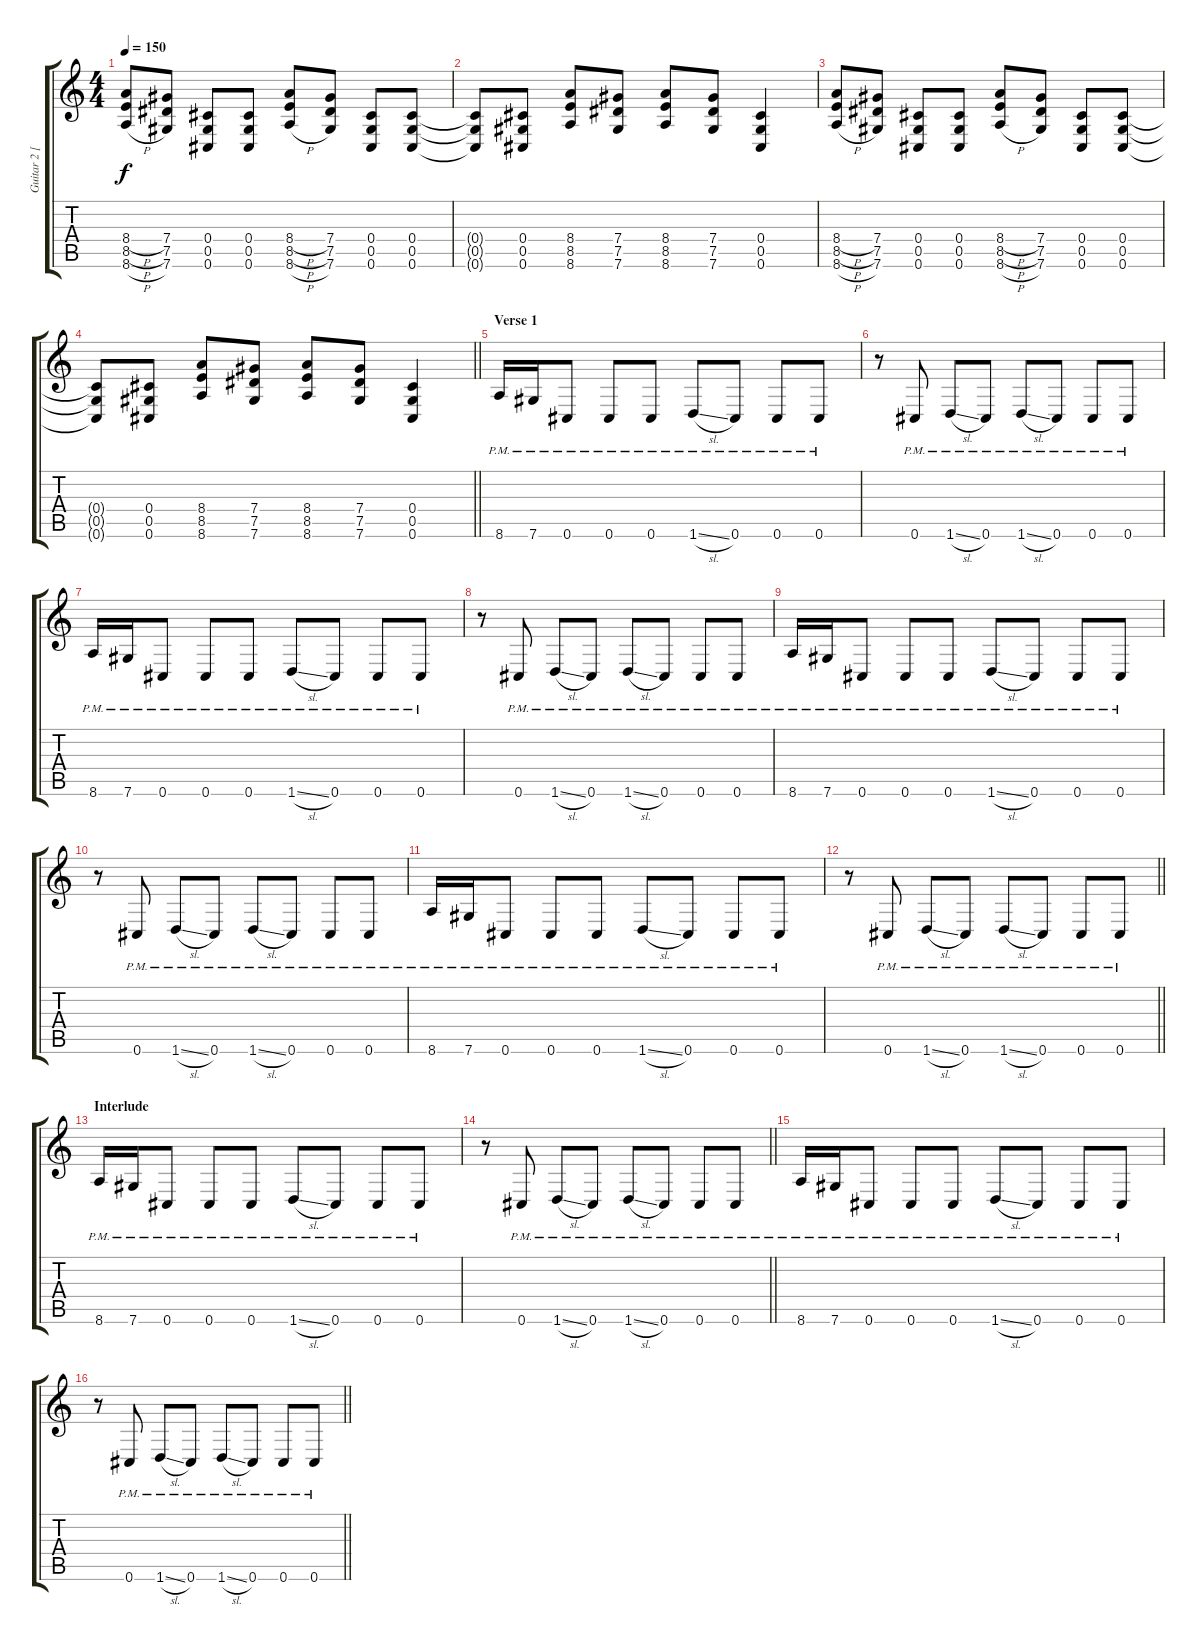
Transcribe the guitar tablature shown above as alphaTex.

\track ("Guitar 2 [Mike Shinoda]" "Guitar 2 [") {instrument overdrivenguitar}
\staff {score tabs}
\tuning (Eb4 Bb3 Gb3 Db3 Ab2 Db2) {hide}
\ts (4 4)
\tempo 150
\clef g2
\ks c
(8.4{h} 8.5{h} 8.6{h}).8{dy f} (7.4 7.5 7.6).8 (0.4 0.5 0.6).8 (0.4 0.5 0.6).8 (8.4{h} 8.5{h} 8.6{h}).8 (7.4 7.5 7.6).8 (0.4 0.5 0.6).8 (0.4 0.5 0.6).8 |
(0.4{t} 0.5{t} 0.6{t}).8 (0.4 0.5 0.6).8 (8.4 8.5 8.6).8 (7.4 7.5 7.6).8 (8.4 8.5 8.6).8 (7.4 7.5 7.6).8 (0.4 0.5 0.6).4 |
(8.4{h} 8.5{h} 8.6{h}).8 (7.4 7.5 7.6).8 (0.4 0.5 0.6).8 (0.4 0.5 0.6).8 (8.4{h} 8.5{h} 8.6{h}).8 (7.4 7.5 7.6).8 (0.4 0.5 0.6).8 (0.4 0.5 0.6).8 |
\barLineRight lightlight
(0.4{t} 0.5{t} 0.6{t}).8 (0.4 0.5 0.6).8 (8.4 8.5 8.6).8 (7.4 7.5 7.6).8 (8.4 8.5 8.6).8 (7.4 7.5 7.6).8 (0.4 0.5 0.6).4 |
\section ("" "Verse 1")
8.6{pm}.16 7.6{pm}.16 0.6{pm}.8 0.6{pm}.8 0.6{pm}.8 1.6{sl pm}.8 0.6{pm}.8 0.6{pm}.8 0.6{pm}.8 |
r.8 0.6{pm}.8 1.6{sl pm}.8 0.6{pm}.8 1.6{sl pm}.8 0.6{pm}.8 0.6{pm}.8 0.6{pm}.8 |
8.6{pm}.16 7.6{pm}.16 0.6{pm}.8 0.6{pm}.8 0.6{pm}.8 1.6{sl pm}.8 0.6{pm}.8 0.6{pm}.8 0.6{pm}.8 |
r.8 0.6{pm}.8 1.6{sl pm}.8 0.6{pm}.8 1.6{sl pm}.8 0.6{pm}.8 0.6{pm}.8 0.6{pm}.8 |
8.6{pm}.16 7.6{pm}.16 0.6{pm}.8 0.6{pm}.8 0.6{pm}.8 1.6{sl pm}.8 0.6{pm}.8 0.6{pm}.8 0.6{pm}.8 |
r.8 0.6{pm}.8 1.6{sl pm}.8 0.6{pm}.8 1.6{sl pm}.8 0.6{pm}.8 0.6{pm}.8 0.6{pm}.8 |
8.6{pm}.16 7.6{pm}.16 0.6{pm}.8 0.6{pm}.8 0.6{pm}.8 1.6{sl pm}.8 0.6{pm}.8 0.6{pm}.8 0.6{pm}.8 |
\barLineRight lightlight
r.8 0.6{pm}.8 1.6{sl pm}.8 0.6{pm}.8 1.6{sl pm}.8 0.6{pm}.8 0.6{pm}.8 0.6{pm}.8 |
\section ("" "Interlude")
8.6{pm}.16 7.6{pm}.16 0.6{pm}.8 0.6{pm}.8 0.6{pm}.8 1.6{sl pm}.8 0.6{pm}.8 0.6{pm}.8 0.6{pm}.8 |
\barLineRight lightlight
r.8 0.6{pm}.8 1.6{sl pm}.8 0.6{pm}.8 1.6{sl pm}.8 0.6{pm}.8 0.6{pm}.8 0.6{pm}.8 |
8.6{pm}.16 7.6{pm}.16 0.6{pm}.8 0.6{pm}.8 0.6{pm}.8 1.6{sl pm}.8 0.6{pm}.8 0.6{pm}.8 0.6{pm}.8 |
\barLineRight lightlight
r.8 0.6{pm}.8 1.6{sl pm}.8 0.6{pm}.8 1.6{sl pm}.8 0.6{pm}.8 0.6{pm}.8 0.6{pm}.8
